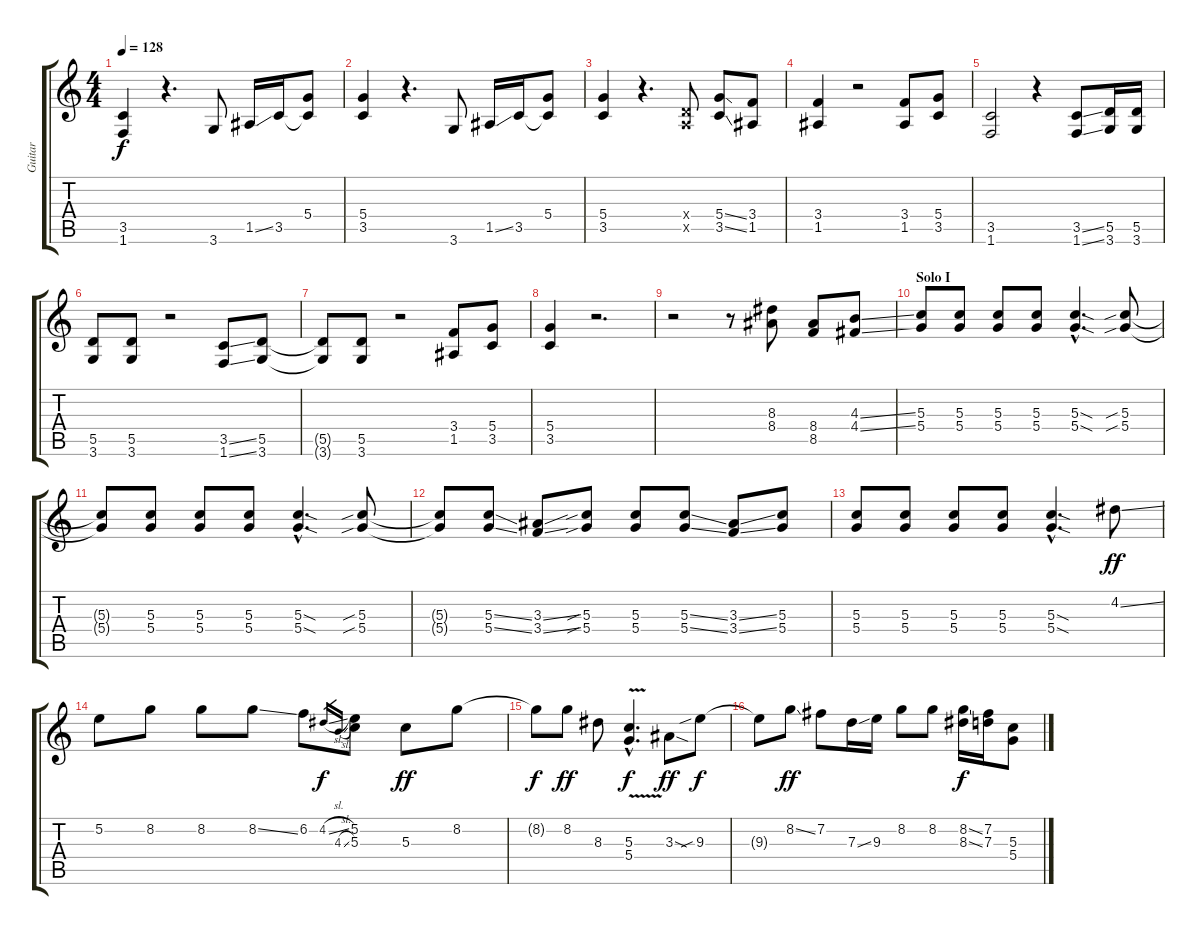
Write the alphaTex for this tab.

\track ("Guitar" "Guitar") {instrument overdrivenguitar}
\staff {score tabs}
\tuning (E4 B3 G3 D3 A2 E2) {hide}
\ts (4 4)
\tempo 128
\clef g2
\ks c
(3.5 1.6).4{dy f} r.4{d} 3.6.8 1.5{ss}.16 3.5.16 (5.4 3.5{t}).8 |
(5.4 3.5).4 r.4{d} 3.6.8 1.5{ss}.16 3.5.16 (5.4 3.5{t}).8 |
(5.4 3.5).4 r.4{d} (0.4{x} 0.5{x}).8 (5.4{ss} 3.5{ss}).8 (3.4 1.5).8 |
(3.4 1.5).4 r.2 (3.4 1.5).8 (5.4 3.5).8 |
(3.5 1.6).2 r.4 (3.5{ss} 1.6{ss}).8 (5.5 3.6).16 (5.5 3.6).16 |
(5.5 3.6).8 (5.5 3.6).8 r.2 (3.5{ss} 1.6{ss}).8 (5.5 3.6).8 |
(5.5{t} 3.6{t}).8 (5.5 3.6).8 r.2 (3.4 1.5).8 (5.4 3.5).8 |
(5.4 3.5).4 r.2{d} |
r.2 r.8 (8.3 8.4).8 (8.4 8.5).8 (4.3{ss} 4.4{ss}).8 |
\section ("" "Solo I")
(5.3 5.4).8 (5.3 5.4).8 (5.3 5.4).8 (5.3 5.4).8 (5.3{sod hac} 5.4{sod hac}).4{d} (5.3{sib} 5.4{sib}).8 |
(5.3{t} 5.4{t}).8 (5.3 5.4).8 (5.3 5.4).8 (5.3 5.4).8 (5.3{sod hac} 5.4{sod hac}).4{d} (5.3{sib} 5.4{sib}).8 |
(5.3{t} 5.4{t}).8 (5.3{ss} 5.4{ss}).8 (3.3{ss} 3.4{ss}).8 (5.3{sib} 5.4{sib}).8 (5.3 5.4).8 (5.3{ss} 5.4{ss}).8 (3.3{ss} 3.4{ss}).8 (5.3 5.4).8 |
(5.3 5.4).8 (5.3 5.4).8 (5.3 5.4).8 (5.3 5.4).8 (5.3{sod hac} 5.4{sod hac}).4{d} 4.2{ss}.8{dy ff} |
5.2.8 8.2.8 8.2.8 8.2{ss}.8 6.2.8 4.2{sl}.16{gr dy f} 4.3{sl}.16{gr} (5.2 5.3).8 5.3.8{dy ff} 8.2.8 |
8.2{t}.8{dy f} 8.2.8{dy ff} 8.3.8 (5.3{v hac} 5.4{v hac}).4{d dy f} 3.3{sod}.8{dy ff} 9.3{sib}.8{dy f} |
9.3{t}.8 8.2{ss}.8{dy ff} 7.2.8 7.3{ss}.16 9.3.16 8.2.8 8.2.8 (8.2{ss} 8.3{ss}).16{dy f} (7.2 7.3).16 (5.3 5.4).8
